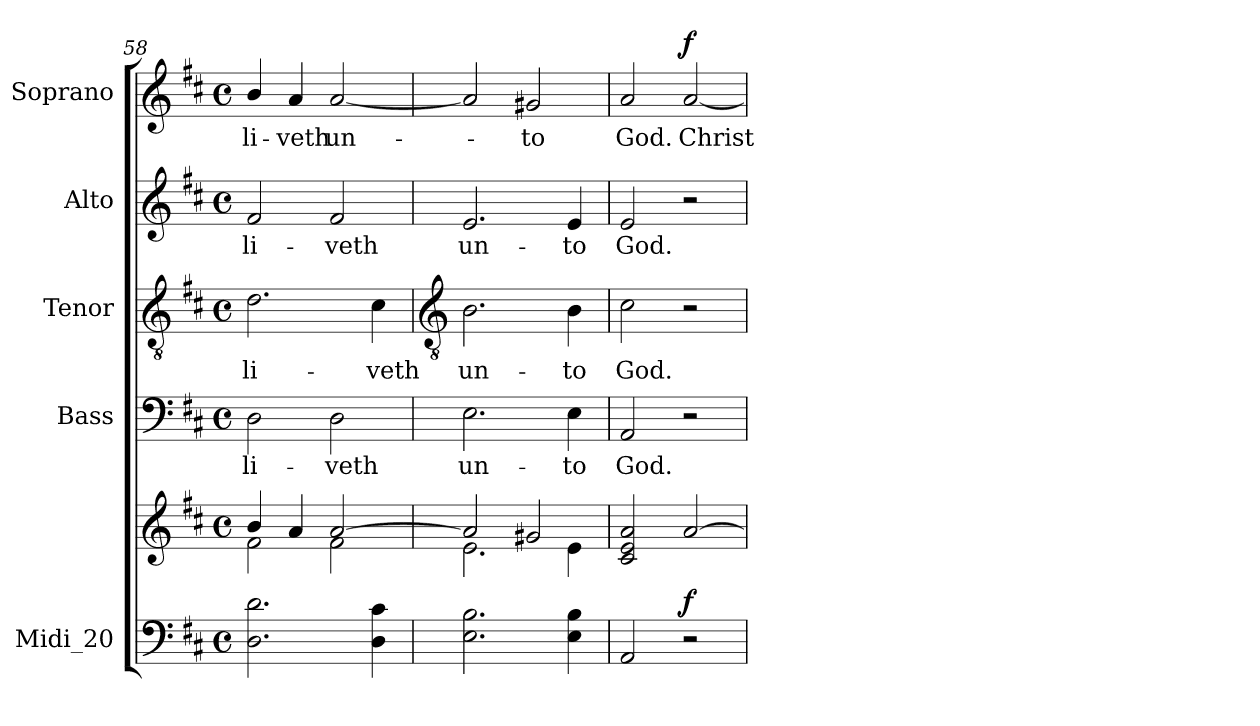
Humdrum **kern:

**kern	**kern	**dynam	**kern	**text	**kern	**text	**kern	**text	**kern	**text	**dynam
*part5	*part5	*part5	*part4	*part4	*part3	*part3	*part2	*part2	*part1	*part1	*part1
*staff6	*staff5	*staff5/6	*staff4	*staff4	*staff3	*staff3	*staff2	*staff2	*staff1	*staff1	*staff1
*I"Midi_20	*	*	*I"Bass	*	*I"Tenor	*	*I"Alto	*	*I"Soprano	*	*
*	*	*	*I'B	*	*I'T	*	*I'A	*	*I'S	*	*
*clefF4	*clefG2	*	*clefF4	*	*clefGv2	*	*clefG2	*	*clefG2	*	*
*k[f#c#]	*k[f#c#]	*	*k[f#c#]	*	*k[f#c#]	*	*k[f#c#]	*	*k[f#c#]	*	*
*D:	*D:	*	*D:	*	*D:	*	*D:	*	*D:	*	*
*M4/4	*M4/4	*	*M4/4	*	*M4/4	*	*M4/4	*	*M4/4	*	*
*met(c)	*met(c)	*	*met(c)	*	*met(c)	*	*met(c)	*	*met(c)	*	*
=58	=58	=58	=58	=58	=58	=58	=58	=58	=58	=58	=58
*	*^	*	*	*	*	*	*	*	*	*	*
!	!	!	!	!	!LO:LY:b	!	!LO:LY:b	!	!LO:LY:b	!	!LO:LY:b	!
2.D 2.d	4b/	2f#\	.	2D	li-	2.d	li-	2f#	li-	4b/	li-	.
!	!	!	!	!	!	!	!	!	!	!	!LO:LY:b	!
.	4a/	.	.	.	.	.	.	.	.	4a	-veth	.
!	!	!	!	!	!LO:LY:b	!	!	!	!LO:LY:b	!	!LO:LY:b	!
.	[2a/	2f#\	.	2D	-veth	.	.	2f#	-veth	[2a	un-	.
!	!	!	!	!	!	!	!LO:LY:b	!	!	!	!	!
4D 4c#	.	.	.	.	.	4c#	-veth	.	.	.	.	.
!!LO:LB:g=z
=59	=59	=59	=59	=59	=59	=59	=59	=59	=59	=59	=59	=59
*	*	*	*	*	*	*clefGv2	*	*	*	*	*	*
!	!	!	!	!	!LO:LY:b	!	!LO:LY:b	!	!LO:LY:b	!	!	!
2.E 2.B	2a/]	2.e\	.	2.E	un-	2.B	un-	2.e	un-	2a]	.	.
!	!	!	!	!	!	!	!	!	!	!	!LO:LY:b	!
.	2g#X/	.	.	.	.	.	.	.	.	2g#X	to	.
!	!	!	!	!	!LO:LY:b	!	!LO:LY:b	!	!LO:LY:b	!	!	!
4E 4B	.	4e\	.	4E	-to	4B	-to	4e	-to	.	.	.
=60	=60	=60	=60	=60	=60	=60	=60	=60	=60	=60	=60	=60
!	!	!	!	!	!LO:LY:b	!	!LO:LY:b	!	!LO:LY:b	!	!LO:LY:b	!
2AA	2c#/ 2e/ 2a/	1ryy	.	2AA	God.	2c#	God.	2e	God.	2a	God.	.
!	!	!	!LO:DY:b	!	!	!	!	!	!	!	!LO:LY:b	!LO:DY:b
2r	[2a/	.	f	2r	.	2r	.	2r	.	[2a	Christ	f
*	*v	*v	*	*	*	*	*	*	*	*	*	*
=	=	=	=	=	=	=	=	=	=	=	=
*-	*-	*-	*-	*-	*-	*-	*-	*-	*-	*-	*-
